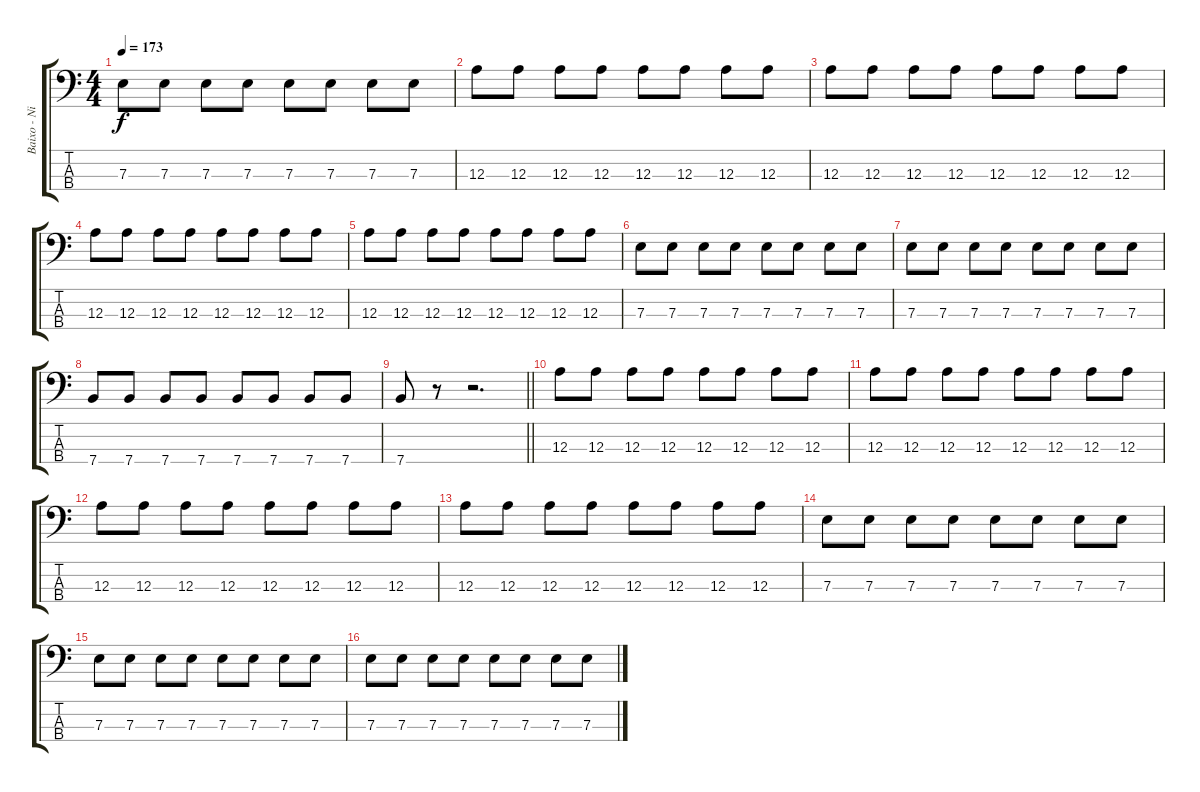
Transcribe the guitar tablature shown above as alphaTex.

\track ("Baixo - Nikola" "Baixo - Ni") {instrument electricbasspick}
\staff {score tabs}
\tuning (G2 D2 A1 E1) {hide}
\ts (4 4)
\tempo 173
\clef f4
\ks c
7.3.8{dy f} 7.3.8 7.3.8 7.3.8 7.3.8 7.3.8 7.3.8 7.3.8 |
12.3.8 12.3.8 12.3.8 12.3.8 12.3.8 12.3.8 12.3.8 12.3.8 |
12.3.8 12.3.8 12.3.8 12.3.8 12.3.8 12.3.8 12.3.8 12.3.8 |
12.3.8 12.3.8 12.3.8 12.3.8 12.3.8 12.3.8 12.3.8 12.3.8 |
12.3.8 12.3.8 12.3.8 12.3.8 12.3.8 12.3.8 12.3.8 12.3.8 |
7.3.8 7.3.8 7.3.8 7.3.8 7.3.8 7.3.8 7.3.8 7.3.8 |
7.3.8 7.3.8 7.3.8 7.3.8 7.3.8 7.3.8 7.3.8 7.3.8 |
7.4.8 7.4.8 7.4.8 7.4.8 7.4.8 7.4.8 7.4.8 7.4.8 |
\barLineRight lightlight
7.4.8 r.8 r.2{d} |
12.3.8 12.3.8 12.3.8 12.3.8 12.3.8 12.3.8 12.3.8 12.3.8 |
12.3.8 12.3.8 12.3.8 12.3.8 12.3.8 12.3.8 12.3.8 12.3.8 |
12.3.8 12.3.8 12.3.8 12.3.8 12.3.8 12.3.8 12.3.8 12.3.8 |
12.3.8 12.3.8 12.3.8 12.3.8 12.3.8 12.3.8 12.3.8 12.3.8 |
7.3.8 7.3.8 7.3.8 7.3.8 7.3.8 7.3.8 7.3.8 7.3.8 |
7.3.8 7.3.8 7.3.8 7.3.8 7.3.8 7.3.8 7.3.8 7.3.8 |
7.3.8 7.3.8 7.3.8 7.3.8 7.3.8 7.3.8 7.3.8 7.3.8
